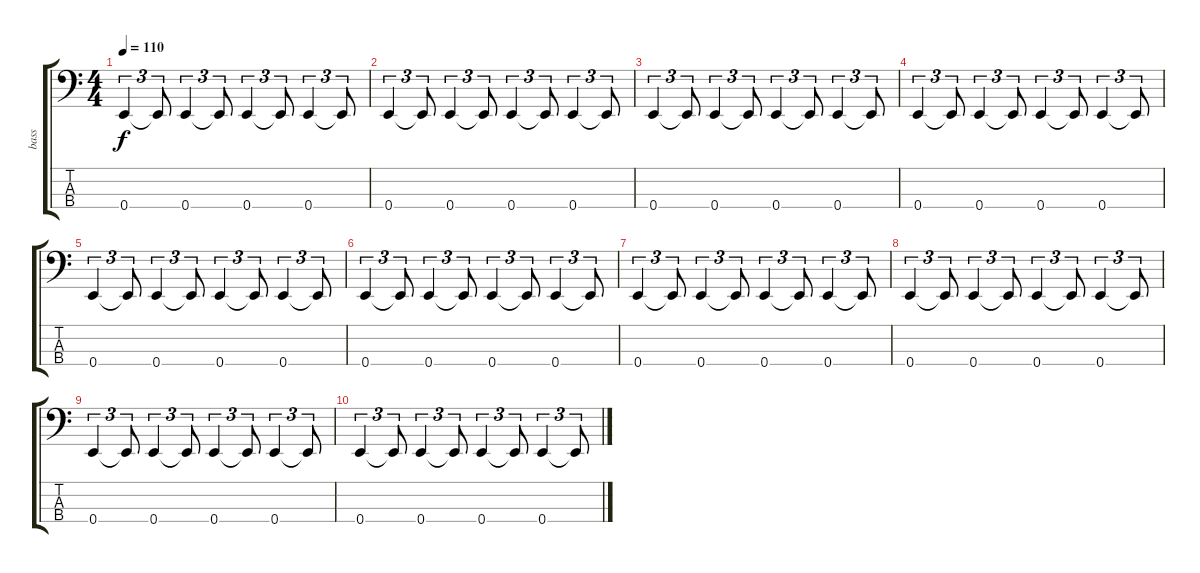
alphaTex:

\track ("bass" "bass") {instrument electricbassfinger}
\staff {score tabs}
\tuning (G2 D2 A1 E1) {hide}
\ts (4 4)
\tempo 110
\clef f4
\ks c
0.4.4{tu (3 2) dy f} 0.4{t}.8{tu (3 2)} 0.4.4{tu (3 2)} 0.4{t}.8{tu (3 2)} 0.4.4{tu (3 2)} 0.4{t}.8{tu (3 2)} 0.4.4{tu (3 2)} 0.4{t}.8{tu (3 2)} |
0.4.4{tu (3 2) volume 6} 0.4{t}.8{tu (3 2)} 0.4.4{tu (3 2)} 0.4{t}.8{tu (3 2)} 0.4.4{tu (3 2)} 0.4{t}.8{tu (3 2)} 0.4.4{tu (3 2)} 0.4{t}.8{tu (3 2)} |
0.4.4{tu (3 2)} 0.4{t}.8{tu (3 2)} 0.4.4{tu (3 2)} 0.4{t}.8{tu (3 2)} 0.4.4{tu (3 2)} 0.4{t}.8{tu (3 2)} 0.4.4{tu (3 2)} 0.4{t}.8{tu (3 2)} |
0.4.4{tu (3 2)} 0.4{t}.8{tu (3 2)} 0.4.4{tu (3 2)} 0.4{t}.8{tu (3 2)} 0.4.4{tu (3 2)} 0.4{t}.8{tu (3 2)} 0.4.4{tu (3 2)} 0.4{t}.8{tu (3 2)} |
0.4.4{tu (3 2) volume 6} 0.4{t}.8{tu (3 2)} 0.4.4{tu (3 2)} 0.4{t}.8{tu (3 2)} 0.4.4{tu (3 2)} 0.4{t}.8{tu (3 2)} 0.4.4{tu (3 2)} 0.4{t}.8{tu (3 2)} |
0.4.4{tu (3 2)} 0.4{t}.8{tu (3 2)} 0.4.4{tu (3 2)} 0.4{t}.8{tu (3 2)} 0.4.4{tu (3 2)} 0.4{t}.8{tu (3 2)} 0.4.4{tu (3 2)} 0.4{t}.8{tu (3 2)} |
0.4.4{tu (3 2)} 0.4{t}.8{tu (3 2)} 0.4.4{tu (3 2)} 0.4{t}.8{tu (3 2)} 0.4.4{tu (3 2)} 0.4{t}.8{tu (3 2)} 0.4.4{tu (3 2)} 0.4{t}.8{tu (3 2)} |
0.4.4{tu (3 2)} 0.4{t}.8{tu (3 2)} 0.4.4{tu (3 2)} 0.4{t}.8{tu (3 2)} 0.4.4{tu (3 2)} 0.4{t}.8{tu (3 2)} 0.4.4{tu (3 2)} 0.4{t}.8{tu (3 2)} |
0.4.4{tu (3 2) volume 5} 0.4{t}.8{tu (3 2)} 0.4.4{tu (3 2)} 0.4{t}.8{tu (3 2)} 0.4.4{tu (3 2)} 0.4{t}.8{tu (3 2)} 0.4.4{tu (3 2)} 0.4{t}.8{tu (3 2)} |
0.4.4{tu (3 2)} 0.4{t}.8{tu (3 2)} 0.4.4{tu (3 2)} 0.4{t}.8{tu (3 2)} 0.4.4{tu (3 2)} 0.4{t}.8{tu (3 2)} 0.4.4{tu (3 2)} 0.4{t}.8{tu (3 2)}
